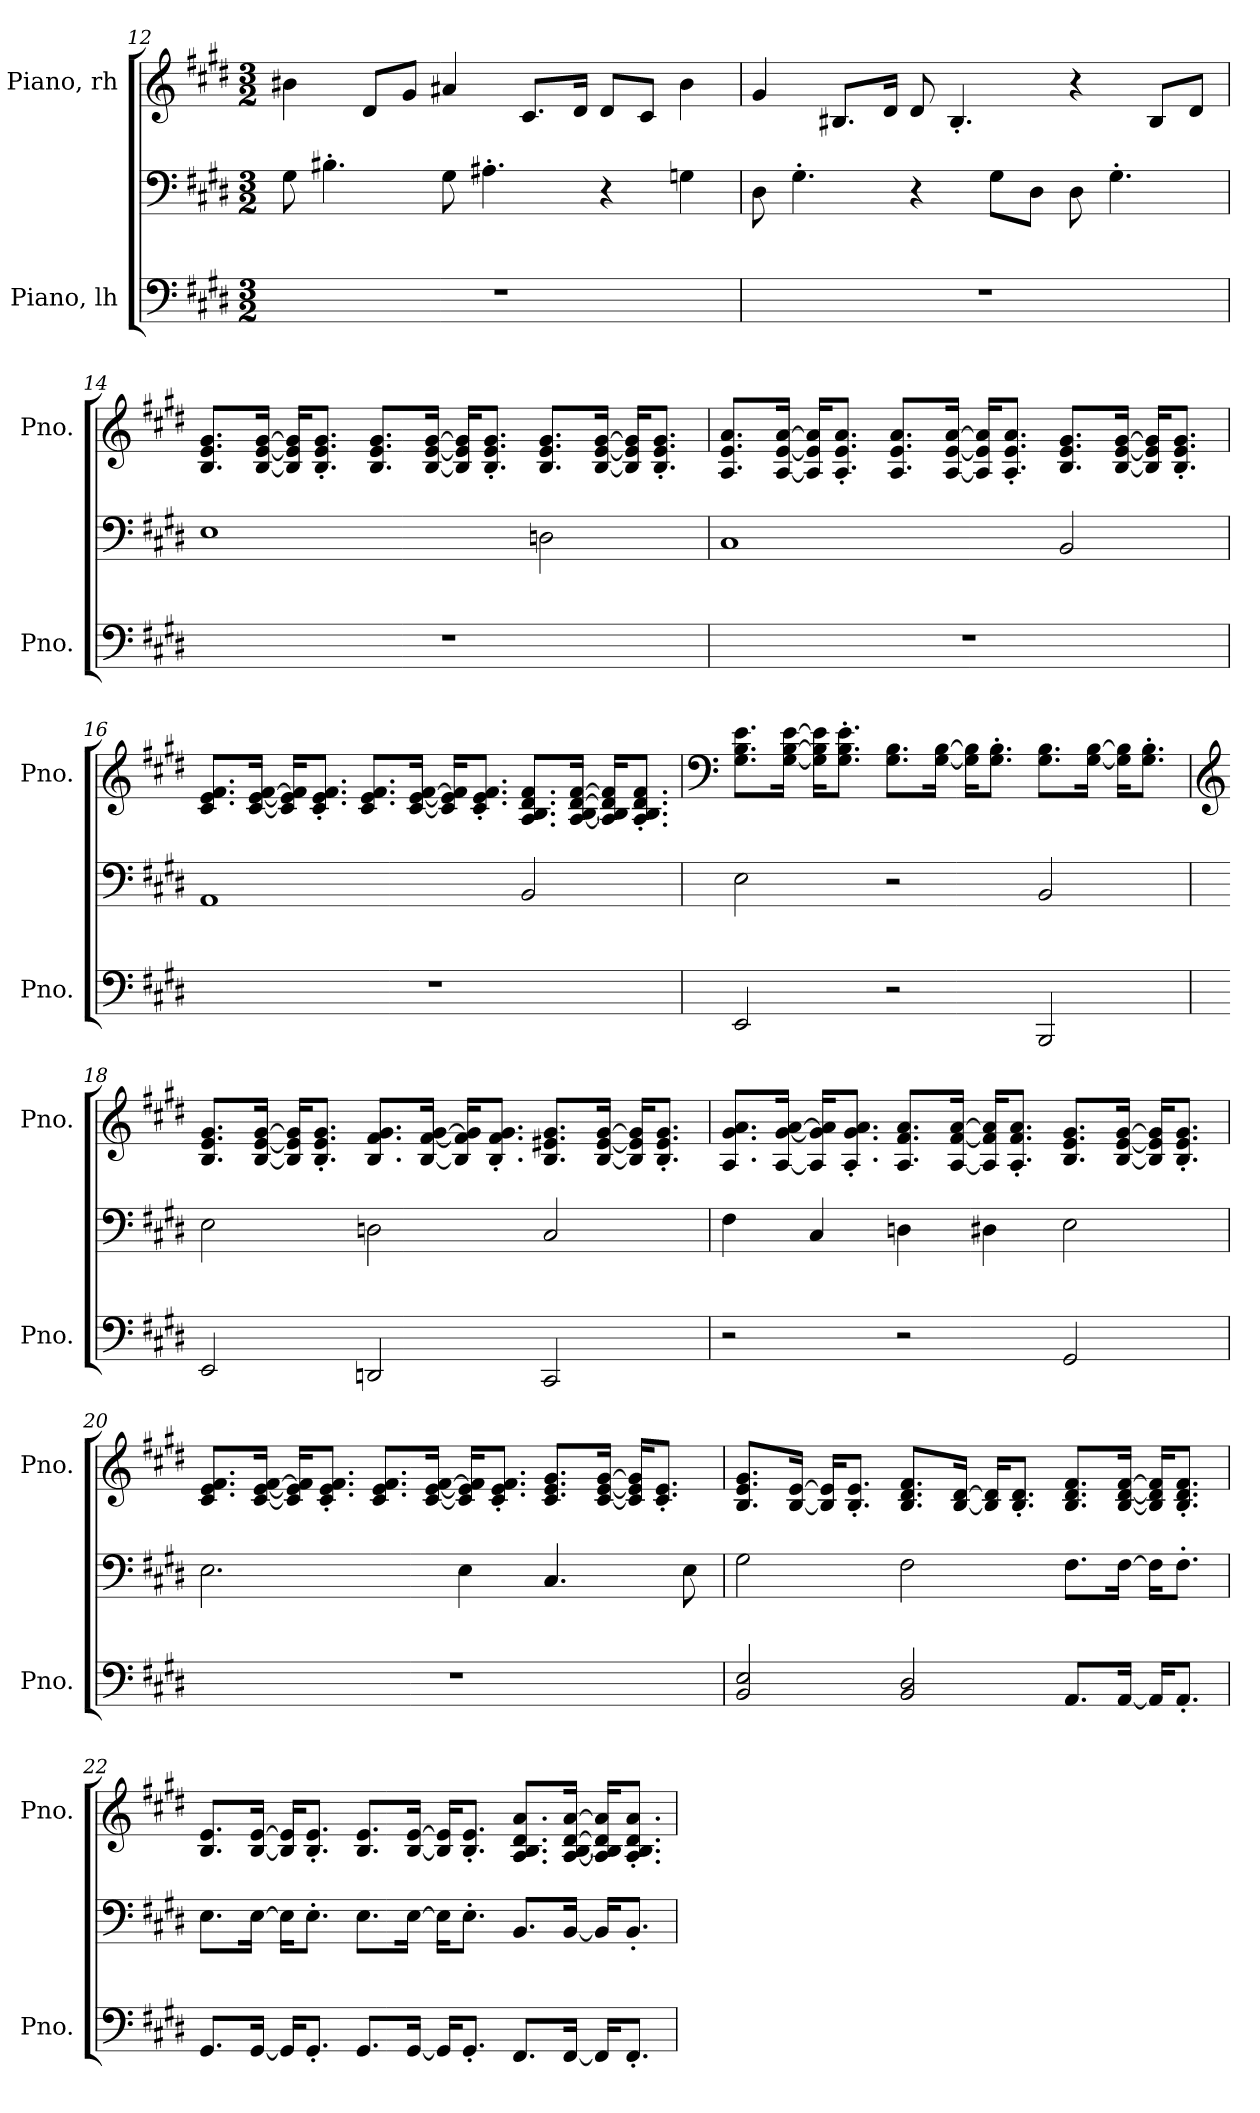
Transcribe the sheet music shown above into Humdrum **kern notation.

**kern	**kern	**kern
*part2	*part2	*part1
*staff3	*staff2	*staff1
*I"Piano, lh	*	*I"Piano, rh
*I'Pno.	*	*I'Pno.
*clefF4	*clefF4	*clefG2
*k[f#c#g#d#]	*k[f#c#g#d#]	*k[f#c#g#d#]
*M3/2	*M3/2	*M3/2
=12	=12	=12
1.r	8G#\	4b#X\
.	4.B#X'\	.
.	.	8d#/L
.	.	8g#/J
.	8G#\	4a#X/
.	4.A#X'\	.
.	.	8.c#/L
.	.	16d#/Jk
.	4r	8d#/L
.	.	8c#/J
.	4Gn\	4b#\
=13	=13	=13
1.r	8D#\	4g#/
.	4.G#'\	.
.	.	8.B#X/L
.	.	16d#/Jk
.	4r	8d#/
.	.	4.B#'/
.	8G#\L	.
.	8D#\J	.
.	8D#\	4r
.	4.G#'\	.
.	.	8B#/L
.	.	8d#/J
!!LO:LB:g=z
=14	=14	=14
1.r	1E	8.B/ 8.e/ 8.g#/L
.	.	[16B/ [16e/ [16g#/Jk
.	.	16B/] 16e/] 16g#/]KL
.	.	8.B/' 8.e/' 8.g#/'J
.	.	8.B/ 8.e/ 8.g#/L
.	.	[16B/ [16e/ [16g#/Jk
.	.	16B/] 16e/] 16g#/]KL
.	.	8.B/' 8.e/' 8.g#/'J
.	2Dn\	8.B/ 8.e/ 8.g#/L
.	.	[16B/ [16e/ [16g#/Jk
.	.	16B/] 16e/] 16g#/]KL
.	.	8.B/' 8.e/' 8.g#/'J
=15	=15	=15
1.r	1C#	8.A/ 8.e/ 8.a/L
.	.	[16A/ [16e/ [16a/Jk
.	.	16A/] 16e/] 16a/]KL
.	.	8.A/' 8.e/' 8.a/'J
.	.	8.A/ 8.e/ 8.a/L
.	.	[16A/ [16e/ [16a/Jk
.	.	16A/] 16e/] 16a/]KL
.	.	8.A/' 8.e/' 8.a/'J
.	2BB/	8.B/ 8.e/ 8.g#/L
.	.	[16B/ [16e/ [16g#/Jk
.	.	16B/] 16e/] 16g#/]KL
.	.	8.B/' 8.e/' 8.g#/'J
!!LO:LB:g=z
=16	=16	=16
1.r	1AA	8.c#/ 8.e/ 8.f#/L
.	.	[16c#/ [16e/ [16f#/Jk
.	.	16c#/] 16e/] 16f#/]KL
.	.	8.c#/' 8.e/' 8.f#/'J
.	.	8.c#/ 8.e/ 8.f#/L
.	.	[16c#/ [16e/ [16f#/Jk
.	.	16c#/] 16e/] 16f#/]KL
.	.	8.c#/' 8.e/' 8.f#/'J
.	2BB/	8.A/ 8.B/ 8.d#/ 8.f#/L
.	.	[16A/ [16B/ [16d#/ [16f#/Jk
.	.	16A/] 16B/] 16d#/] 16f#/]KL
.	.	8.A/' 8.B/' 8.d#/' 8.f#/'J
!!LO:PB:g=z
=17	=17	=17
*	*	*clefF4
2EE/	2E\	8.G#\ 8.B\ 8.e\L
.	.	[16G#\ [16B\ [16e\Jk
.	.	16G#\] 16B\] 16e\]KL
.	.	8.G#\' 8.B\' 8.e\'J
2r	2r	8.G#\ 8.B\L
.	.	[16G#\ [16B\Jk
.	.	16G#\] 16B\]KL
.	.	8.G#\' 8.B\'J
2BBB/	2BB/	8.G#\ 8.B\L
.	.	[16G#\ [16B\Jk
.	.	16G#\] 16B\]KL
.	.	8.G#\' 8.B\'J
!!LO:LB:g=z
=18	=18	=18
*	*	*clefG2
2EE/	2E\	8.B/ 8.e/ 8.g#/L
.	.	[16B/ [16e/ [16g#/Jk
.	.	16B/] 16e/] 16g#/]KL
.	.	8.B/' 8.e/' 8.g#/'J
2DDn/	2Dn\	8.B/ 8.f#/ 8.g#/L
.	.	[16B/ [16f#/ [16g#/Jk
.	.	16B/] 16f#/] 16g#/]KL
.	.	8.B/' 8.f#/' 8.g#/'J
2CC#/	2C#/	8.B/ 8.e#X/ 8.g#/L
.	.	[16B/ [16e#/ [16g#/Jk
.	.	16B/] 16e#/] 16g#/]KL
.	.	8.B/' 8.e#/' 8.g#/'J
!!LO:LB:g=z
=19	=19	=19
2r	4F#\	8.A/ 8.g#/ 8.a/L
.	.	[16A/ [16g#/ [16a/Jk
.	4C#/	16A/] 16g#/] 16a/]KL
.	.	8.A/' 8.g#/' 8.a/'J
2r	4Dn\	8.A/ 8.f#/ 8.a/L
.	.	[16A/ [16f#/ [16a/Jk
.	4D#X\	16A/] 16f#/] 16a/]KL
.	.	8.A/' 8.f#/' 8.a/'J
2GG#/	2E\	8.B/ 8.e/ 8.g#/L
.	.	[16B/ [16e/ [16g#/Jk
.	.	16B/] 16e/] 16g#/]KL
.	.	8.B/' 8.e/' 8.g#/'J
!!LO:LB:g=z
=20	=20	=20
1.r	2.E\	8.c#/ 8.e/ 8.f#/L
.	.	[16c#/ [16e/ [16f#/Jk
.	.	16c#/] 16e/] 16f#/]KL
.	.	8.c#/' 8.e/' 8.f#/'J
.	.	8.c#/ 8.e/ 8.f#/L
.	.	[16c#/ [16e/ [16f#/Jk
.	4E\	16c#/] 16e/] 16f#/]KL
.	.	8.c#/' 8.e/' 8.f#/'J
.	4.C#/	8.c#/ 8.e/ 8.g#/L
.	.	[16c#/ [16e/ [16g#/Jk
.	.	16c#/] 16e/] 16g#/]KL
.	.	8.c#/' 8.e/'J
.	8E\	.
!!LO:PB:g=z
=21	=21	=21
2BB/ 2E/	2G#\	8.B/ 8.e/ 8.g#/L
.	.	[16B/ [16e/Jk
.	.	16B/] 16e/]KL
.	.	8.B/' 8.e/'J
2BB/ 2D#/	2F#\	8.B/ 8.d#/ 8.f#/L
.	.	[16B/ [16d#/Jk
.	.	16B/] 16d#/]KL
.	.	8.B/' 8.d#/'J
8.AA/L	8.F#\L	8.B/ 8.d#/ 8.f#/L
[16AA/Jk	[16F#\Jk	[16B/ [16d#/ [16f#/Jk
16AA/KL]	16F#\KL]	16B/] 16d#/] 16f#/]KL
8.AA'/J	8.F#'\J	8.B/' 8.d#/' 8.f#/'J
!!LO:LB:g=z
=22	=22	=22
8.GG#/L	8.E\L	8.B/ 8.e/L
[16GG#/Jk	[16E\Jk	[16B/ [16e/Jk
16GG#/KL]	16E\KL]	16B/] 16e/]KL
8.GG#'/J	8.E'\J	8.B/' 8.e/'J
8.GG#/L	8.E\L	8.B/ 8.e/L
[16GG#/Jk	[16E\Jk	[16B/ [16e/Jk
16GG#/KL]	16E\KL]	16B/] 16e/]KL
8.GG#'/J	8.E'\J	8.B/' 8.e/'J
8.FF#/L	8.BB/L	8.A/ 8.B/ 8.d#/ 8.a/L
[16FF#/Jk	[16BB/Jk	[16A/ [16B/ [16d#/ [16a/Jk
16FF#/KL]	16BB/KL]	16A/] 16B/] 16d#/] 16a/]KL
8.FF#'/J	8.BB'/J	8.A/' 8.B/' 8.d#/' 8.a/'J
=	=	=
*-	*-	*-
